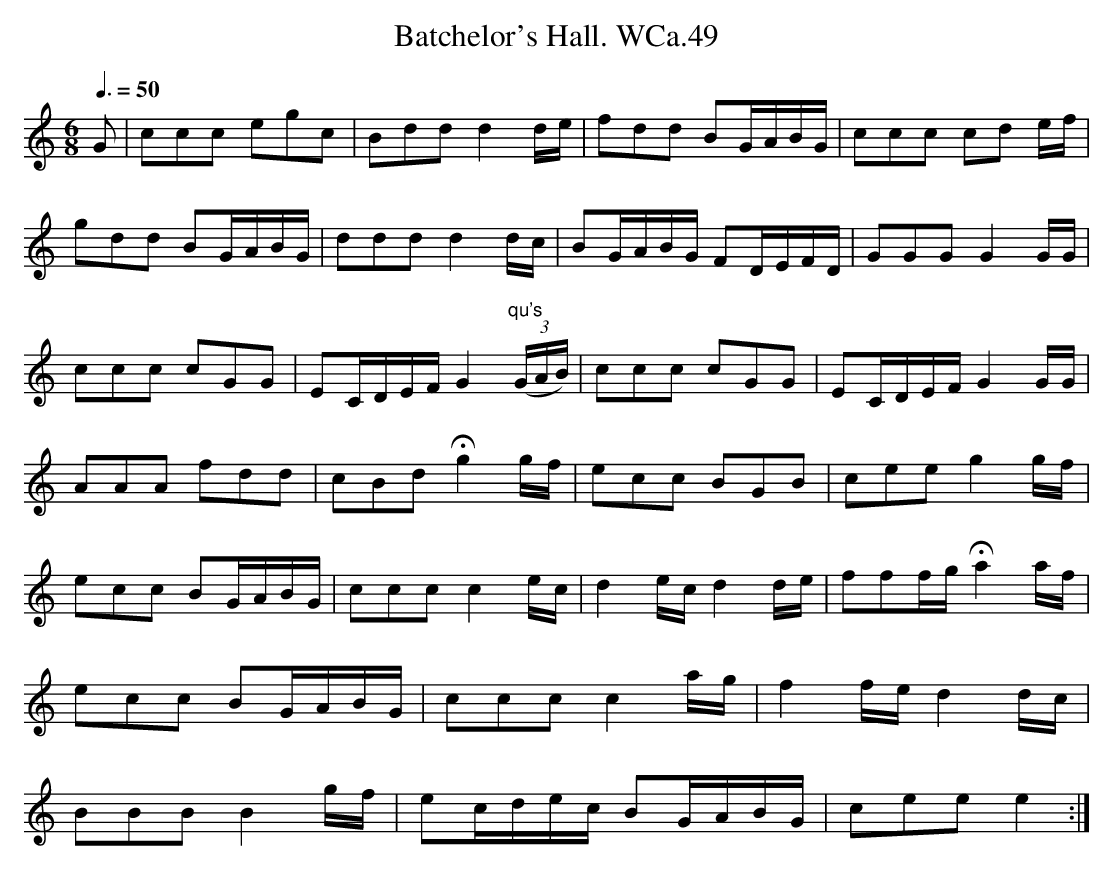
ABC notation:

X:1
T:Batchelor's Hall. WCa.49
M:6/8
L:1/8
Q:3/8=50
K:C
G|ccc egc|Bdd d2d/e/|fdd BG/A/B/G/|ccc cd e/f/|
gdd BG/A/B/G/|ddd d2d/c/|BG/A/B/G/ FD/E/F/D/|GGGG2G/G/|
ccc cGG|EC/D/E/F/ G2"^qu's"((3G/A/B/)|ccc cGG|EC/D/E/F/ G2G/G/|
AAA fdd|cBdHg2g/f/|ecc BGB|cee g2g/f/|
ecc BG/A/B/G/|ccc c2e/c/|d2e/c/d2d/e/|fff/g/Ha2a/f/|
ecc BG/A/B/G/|cccc2a/g/|f2f/e/d2d/c/|
BBBB2g/f/|ec/d/e/c/ BG/A/B/G/|ceee2:|
